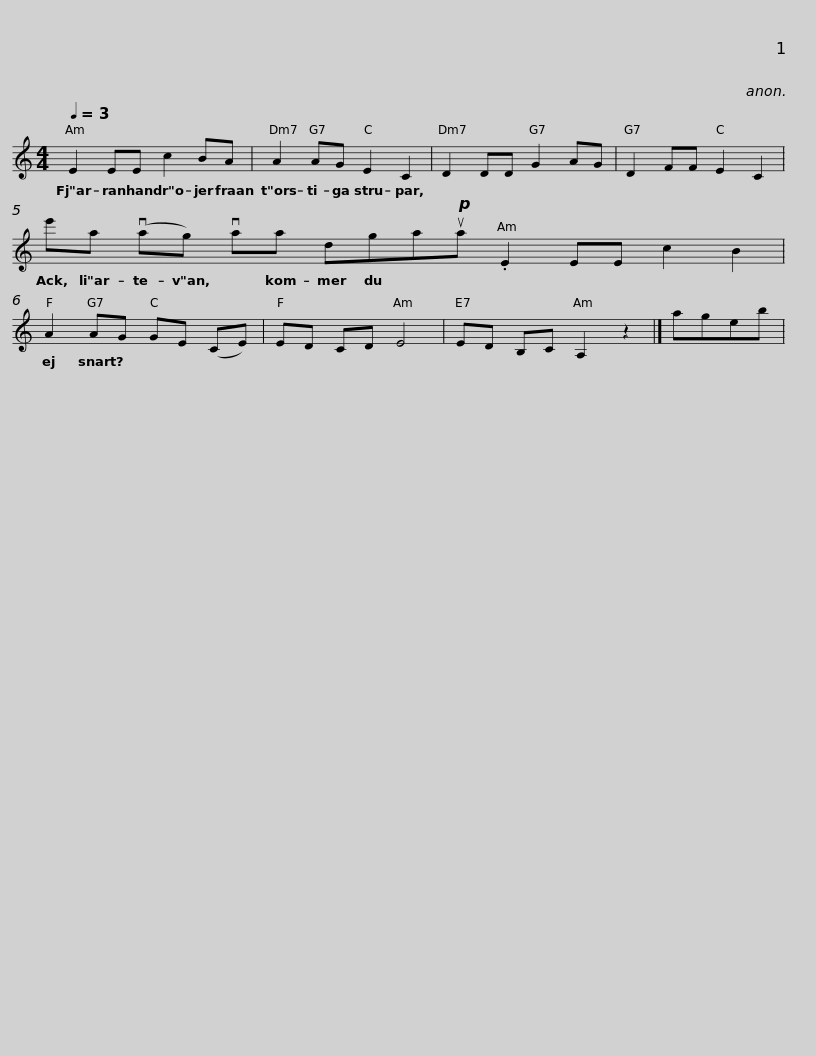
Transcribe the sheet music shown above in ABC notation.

X:1
L:1/8
Q:1/4=3
M:4/4
I:linebreak $
K:C
V:1 treble
V:1
 E2 EE c2 BA | A2 AG E2 C2 | D2 DD G2 AG | D2 FF E2 C2 |$ e'a (vag) vaa dga!p!ua .E2 EE c2 B2 | %5
 A2 AG GE (CE) | ED CD E4 |$ ED B,C A,2 z2 |] ageb | %9
